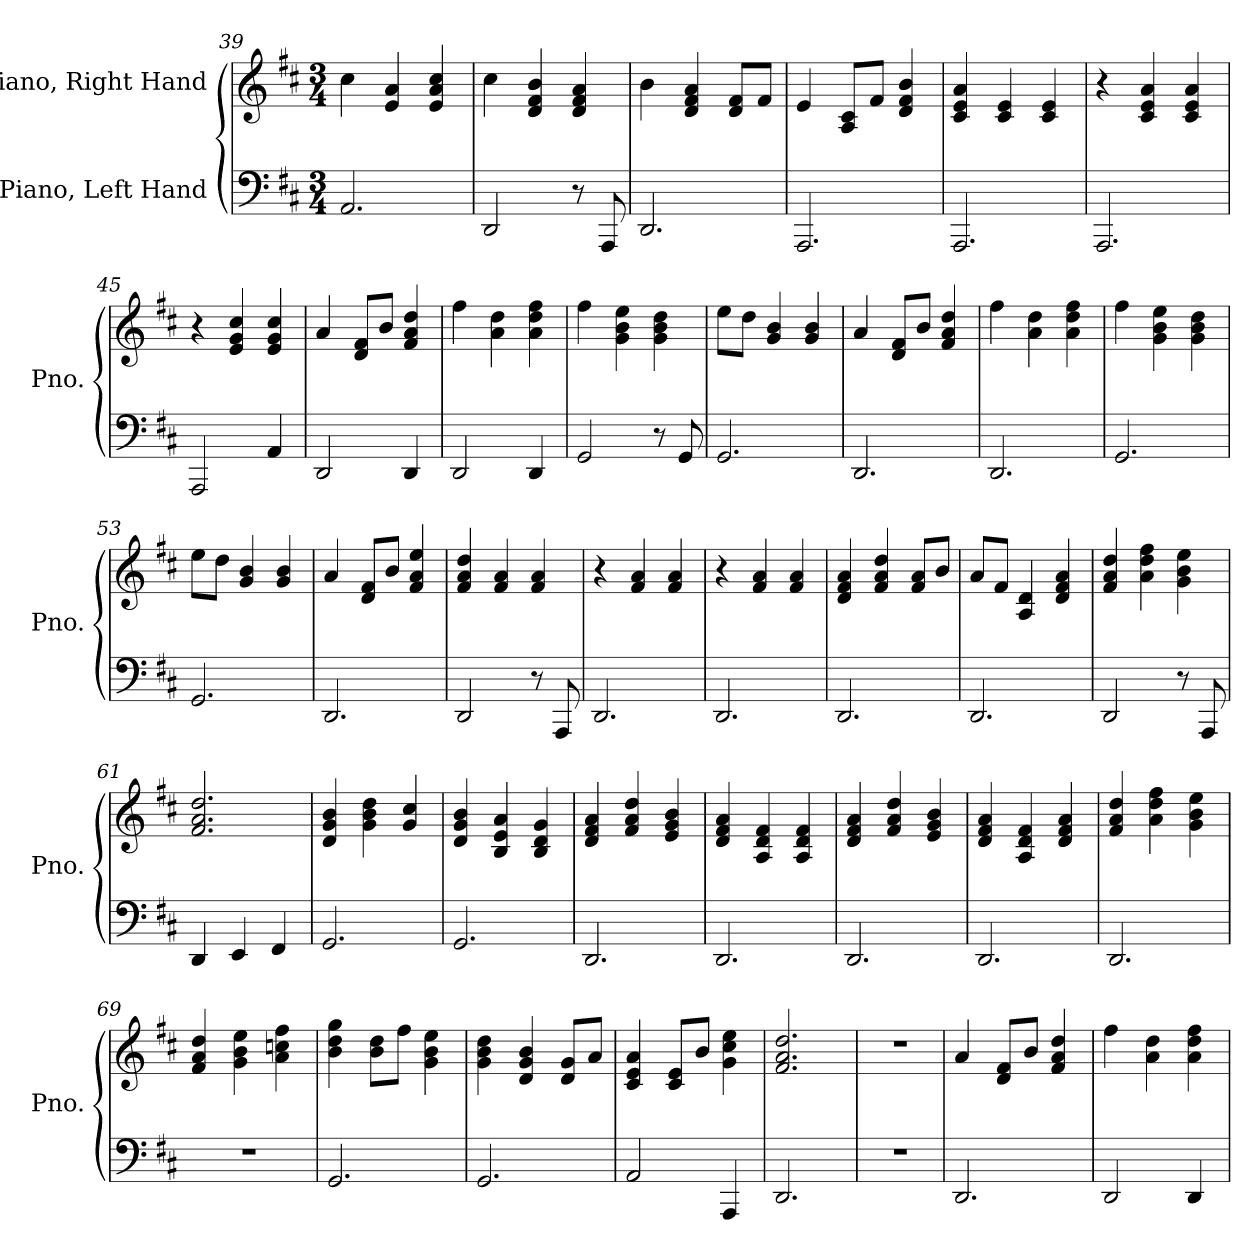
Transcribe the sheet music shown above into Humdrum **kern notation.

**kern	**kern
*part2	*part1
*staff2	*staff1
*I"Piano, Left Hand	*I"Piano, Right Hand
*I'Pno.	*I'Pno.
*clefF4	*clefG2
*k[f#c#]	*k[f#c#]
*M3/4	*M3/4
=39	=39
2.AA/	4cc#\
.	4e/ 4a/
.	4e/ 4a/ 4cc#/
!!LO:LB:g=z
=40	=40
2DD/	4cc#\
.	4d/ 4f#/ 4b/
8r	4d/ 4f#/ 4a/
8AAA/	.
=41	=41
2.DD/	4b\
.	4d/ 4f#/ 4a/
.	8d/ 8f#/L
.	8f#/J
=42	=42
2.AAA/	4e/
.	8A/ 8c#/L
.	8f#/J
.	4d/ 4f#/ 4b/
=43	=43
2.AAA/	4c#/ 4e/ 4a/
.	4c#/ 4e/
.	4c#/ 4e/
=44	=44
2.AAA/	4r
.	4c#/ 4e/ 4a/
.	4c#/ 4e/ 4a/
=45	=45
2AAA/	4r
.	4e/ 4g/ 4cc#/
4AA/	4e/ 4g/ 4cc#/
=46	=46
2DD/	4a/
.	8d/ 8f#/L
.	8b/J
4DD/	4f#/ 4a/ 4dd/
=47	=47
2DD/	4ff#\
.	4a\ 4dd\
4DD/	4a\ 4dd\ 4ff#\
=48	=48
2GG/	4ff#\
.	4g\ 4b\ 4ee\
8r	4g\ 4b\ 4dd\
8GG/	.
!!LO:PB:g=z
=49	=49
2.GG/	8ee\L
.	8dd\J
.	4g/ 4b/
.	4g/ 4b/
=50	=50
2.DD/	4a/
.	8d/ 8f#/L
.	8b/J
.	4f#/ 4a/ 4dd/
=51	=51
2.DD/	4ff#\
.	4a\ 4dd\
.	4a\ 4dd\ 4ff#\
=52	=52
2.GG/	4ff#\
.	4g\ 4b\ 4ee\
.	4g\ 4b\ 4dd\
=53	=53
2.GG/	8ee\L
.	8dd\J
.	4g/ 4b/
.	4g/ 4b/
=54	=54
2.DD/	4a/
.	8d/ 8f#/L
.	8b/J
.	4f#/ 4a/ 4ee/
=55	=55
2DD/	4f#/ 4a/ 4dd/
.	4f#/ 4a/
8r	4f#/ 4a/
8AAA/	.
=56	=56
2.DD/	4r
.	4f#/ 4a/
.	4f#/ 4a/
=57	=57
2.DD/	4r
.	4f#/ 4a/
.	4f#/ 4a/
!!LO:LB:g=z
=58	=58
2.DD/	4d/ 4f#/ 4a/
.	4f#/ 4a/ 4dd/
.	8f#/ 8a/L
.	8b/J
=59	=59
2.DD/	8a/L
.	8f#/J
.	4A/ 4d/
.	4d/ 4f#/ 4a/
=60	=60
2DD/	4f#/ 4a/ 4dd/
.	4a\ 4dd\ 4ff#\
8r	4g\ 4b\ 4ee\
8AAA/	.
=61	=61
4DD/	2.f#/ 2.a/ 2.dd/
4EE/	.
4FF#/	.
=62	=62
2.GG/	4d/ 4g/ 4b/
.	4g\ 4b\ 4dd\
.	4g/ 4cc#/
=63	=63
2.GG/	4d/ 4g/ 4b/
.	4B/ 4e/ 4a/
.	4B/ 4d/ 4g/
=64	=64
2.DD/	4d/ 4f#/ 4a/
.	4f#/ 4a/ 4dd/
.	4e/ 4g/ 4b/
=65	=65
2.DD/	4d/ 4f#/ 4a/
.	4A/ 4d/ 4f#/
.	4A/ 4d/ 4f#/
=66	=66
2.DD/	4d/ 4f#/ 4a/
.	4f#/ 4a/ 4dd/
.	4e/ 4g/ 4b/
!!LO:LB:g=z
=67	=67
2.DD/	4d/ 4f#/ 4a/
.	4A/ 4d/ 4f#/
.	4d/ 4f#/ 4a/
=68	=68
2.DD/	4f#/ 4a/ 4dd/
.	4a\ 4dd\ 4ff#\
.	4g\ 4b\ 4ee\
=69	=69
2.r	4f#/ 4a/ 4dd/
.	4g\ 4b\ 4ee\
.	4a\ 4ccn\ 4ff#\
=70	=70
2.GG/	4b\ 4dd\ 4gg\
.	8b\ 8dd\L
.	8ff#\J
.	4g\ 4b\ 4ee\
=71	=71
2.GG/	4g\ 4b\ 4dd\
.	4d/ 4g/ 4b/
.	8d/ 8g/L
.	8a/J
=72	=72
2AA/	4c#/ 4e/ 4a/
.	8c#/ 8e/L
.	8b/J
4AAA/	4g\ 4cc#\ 4ee\
=73	=73
2.DD/	2.f#/ 2.a/ 2.dd/
=74	=74
2.r	2.r
=75	=75
2.DD/	4a/
.	8d/ 8f#/L
.	8b/J
.	4f#/ 4a/ 4dd/
=76	=76
2DD/	4ff#\
.	4a\ 4dd\
4DD/	4a\ 4dd\ 4ff#\
=	=
*-	*-
